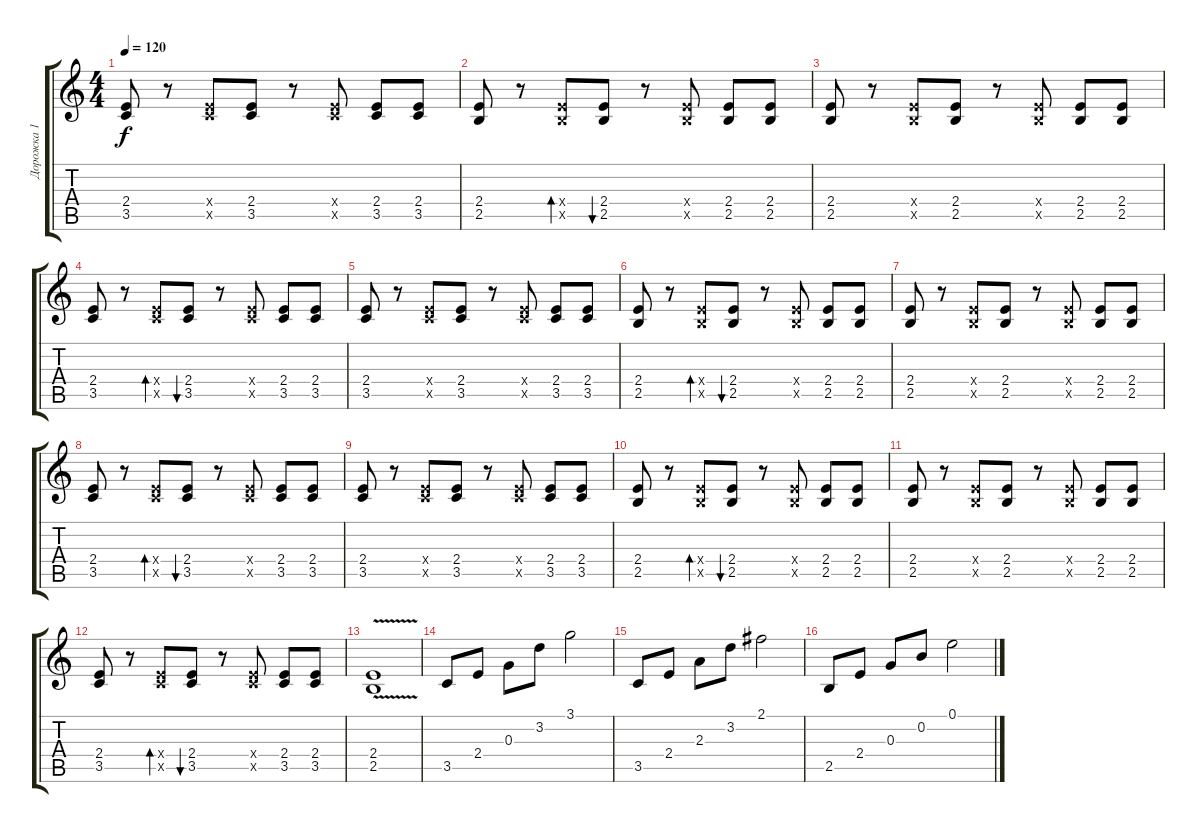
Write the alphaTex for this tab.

\track ("Дорожка 1" "Дорожка 1") {instrument acousticguitarsteel}
\staff {score tabs}
\tuning (E4 B3 G3 D3 A2 E2) {hide}
\ts (4 4)
\tempo 120
\clef g2
\ks c
(2.4 3.5).8{dy f} r.8 (2.4{x} 3.5{x}).8 (2.4 3.5).8 r.8 (2.4{x} 3.5{x}).8 (2.4 3.5).8 (2.4 3.5).8 |
(2.4 2.5).8 r.8 (2.4{x} 2.5{x}).8{bd 60} (2.4 2.5).8{bu 60} r.8 (2.4{x} 2.5{x}).8 (2.4 2.5).8 (2.4 2.5).8 |
(2.4 2.5).8 r.8 (2.4{x} 2.5{x}).8 (2.4 2.5).8 r.8 (2.4{x} 2.5{x}).8 (2.4 2.5).8 (2.4 2.5).8 |
(2.4 3.5).8 r.8 (2.4{x} 3.5{x}).8{bd 60} (2.4 3.5).8{bu 60} r.8 (2.4{x} 3.5{x}).8 (2.4 3.5).8 (2.4 3.5).8 |
(2.4 3.5).8 r.8 (2.4{x} 3.5{x}).8 (2.4 3.5).8 r.8 (2.4{x} 3.5{x}).8 (2.4 3.5).8 (2.4 3.5).8 |
(2.4 2.5).8 r.8 (2.4{x} 2.5{x}).8{bd 60} (2.4 2.5).8{bu 60} r.8 (2.4{x} 2.5{x}).8 (2.4 2.5).8 (2.4 2.5).8 |
(2.4 2.5).8 r.8 (2.4{x} 2.5{x}).8 (2.4 2.5).8 r.8 (2.4{x} 2.5{x}).8 (2.4 2.5).8 (2.4 2.5).8 |
(2.4 3.5).8 r.8 (2.4{x} 3.5{x}).8{bd 60} (2.4 3.5).8{bu 60} r.8 (2.4{x} 3.5{x}).8 (2.4 3.5).8 (2.4 3.5).8 |
(2.4 3.5).8 r.8 (2.4{x} 3.5{x}).8 (2.4 3.5).8 r.8 (2.4{x} 3.5{x}).8 (2.4 3.5).8 (2.4 3.5).8 |
(2.4 2.5).8 r.8 (2.4{x} 2.5{x}).8{bd 60} (2.4 2.5).8{bu 60} r.8 (2.4{x} 2.5{x}).8 (2.4 2.5).8 (2.4 2.5).8 |
(2.4 2.5).8 r.8 (2.4{x} 2.5{x}).8 (2.4 2.5).8 r.8 (2.4{x} 2.5{x}).8 (2.4 2.5).8 (2.4 2.5).8 |
(2.4 3.5).8 r.8 (2.4{x} 3.5{x}).8{bd 60} (2.4 3.5).8{bu 60} r.8 (2.4{x} 3.5{x}).8 (2.4 3.5).8 (2.4 3.5).8 |
(2.4 2.5{v}).1 |
3.5.8 2.4.8 0.3.8 3.2.8 3.1.2 |
3.5.8 2.4.8 2.3.8 3.2.8 2.1.2 |
2.5.8 2.4.8 0.3.8 0.2.8 0.1.2
